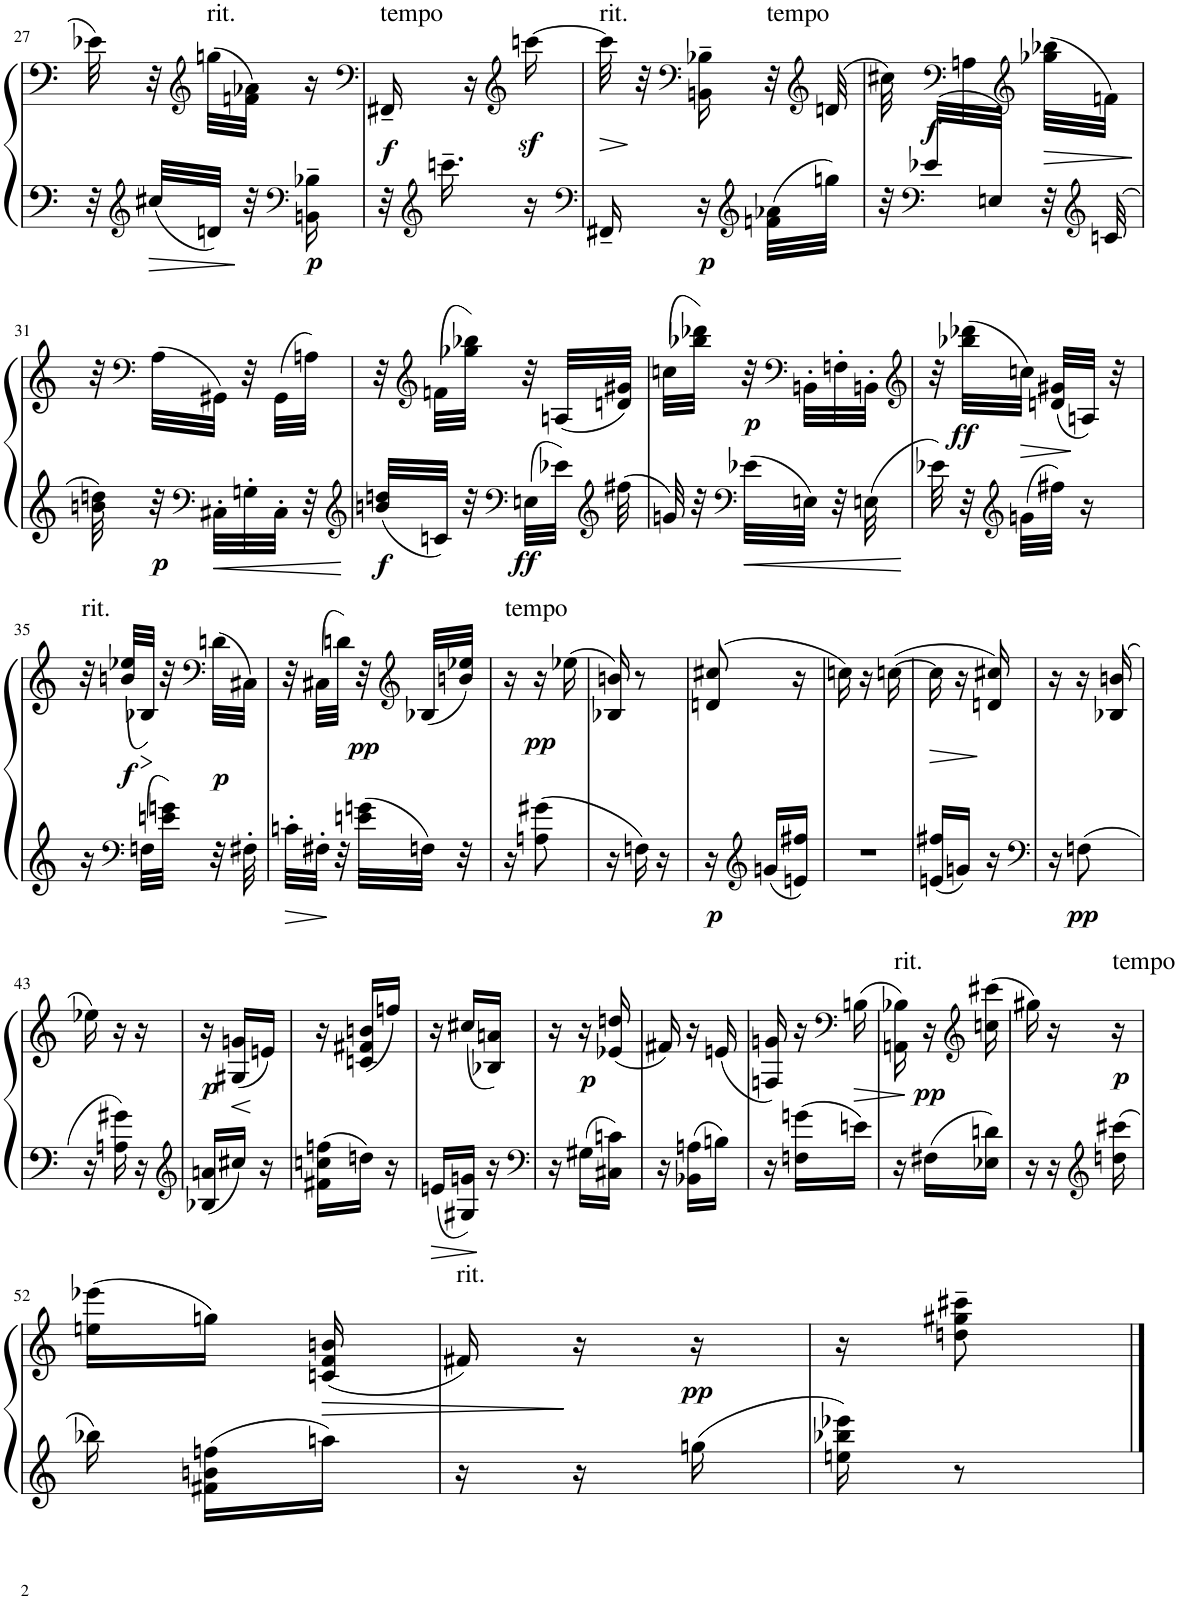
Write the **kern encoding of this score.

**kern	**kern	**dynam
*part1	*part1	*part1
*staff2	*staff1	*staff1/2
*I"Piano	*	*
*I'Pno.	*	*
!!LO:PB:g=z
*clefF4	*clefF4	*
*k[]	*k[]	*
*M3/16	*M3/16	*
=27	=27	=27
32r	32e-X\	.
*clefG2	*	*
32cc#X/LLL	32r	.
*	*clefG2	*
!	!LO:TX:a:t=rit.	!
32dn/JJJ	(32ggn\LLL	.
32r	32fn\ 32a-X\JJJ)	.
*clefF4	*	*
!	!	!LO:DY:b=2
16BBn\~ 16B-X\~	16r	p
=28	=28	=28
*	*clefF4	*
!	!LO:TX:a:t=tempo	!
!	!	!LO:DY:b
32r	16FF#X~/	f
*clefG2	*	*
16.cccn~\	.	.
.	16r	.
*	*clefG2	*
16r	[16cccnz<\	.
=29	=29	=29
*clefF4	*	*
!	!LO:TX:a:t=rit.	!
!	!	!LO:HP:b
16FF#X~/	32ccc\]	>
.	32r	]
*	*clefF4	*
!	!	!LO:DY:b=2
16r	16BBn\~ 16B-X\~	p
*clefG2	*	*
!	!LO:TX:a:t=tempo	!
32fn\ 32a-X\LLL	32r	.
*	*clefG2	*
32ggn\JJJ	(32dn/	.
=30	=30	=30
*	*^	*
32r	32cc#X\)	16ryy	.
*clefF4	*	*	*
!	!	!	!LO:DY:b
32e-X/LLL	32ryy	.	f
*	*clefF4	*	*
32ryy	32ryy	32An\	.
32En/JJJ	32ryy	16.ryy	.
*	*clefG2	*	*
!	!	!	!LO:HP:b
32r	(32gg-X\ 32bb-X\LLL	.	>
*clefG2	*	*	*
32cn/	32fn\JJJ)	.	.
*	*v	*v	*
.	.	]
!!LO:LB:g=z
=31	=31	=31
32bn\ 32ddn\	32r	.
*	*clefF4	*
!	!	!LO:DY:b=2
32r	(32A\LLL	p
*clefF4	*	*
32C#X'\LLL	32GG#X\JJJ)	.
32Gn'\	32r	.
32C#'\JJJ	(32GG#\LLL	.
32r	32An\JJJ)	.
=32	=32	=32
*clefG2	*	*
!	!	!LO:DY:b=2
32bn/ 32ddn/LLL	32r	f
*	*clefG2	*
32cn/JJJ	(32fn\LLL	.
32r	32gg-X\ 32bb-X\JJJ)	.
*clefF4	*	*
!	!	!LO:DY:b=2
32En\LLL	32r	ff
32e-X\JJJ	(32An/LLL	.
*clefG2	*	*
32ff#X\	32dn/ 32g#X/JJJ)	.
=33	=33	=33
32gn/	(32ccn\LLL	.
32r	32bb-X\ 32ddd-X\JJJ)	.
*clefF4	*	*
!	!	!LO:DY:b
32e-X\LLL	32r	p
*	*clefF4	*
32En\JJJ	32BBn'\LLL	.
32r	32Fn'\	.
32En\	32BBn'\JJJ	.
=34	=34	=34
*	*clefG2	*
32e-X\	32r	.
!	!	!LO:DY:b
32r	(32bb-X\ 32ddd-X\LLL	ff
*clefG2	*	*
!	!	!LO:HP:b
32gn\LLL	32ccn\JJJ)	>
32ff#X\JJJ	(32dn/ 32g#X/LLL	.
16r	32An/JJJ)	]
.	32r	.
!!LO:LB:g=z
=35	=35	=35
!	!LO:TX:a:t=rit.	!
16r	32r	.
!	!	!LO:DY:b
.	(32bn/ 32ee-X/LLL	f
*clefF4	*	*
!	!	!LO:HP:b
32Fn\LLL	32B-X/JJJ)	>
32en\ 32gn\JJJ	32r	]
*	*clefF4	*
!	!	!LO:DY:b
32r	(32dn\LLL	p
32F#X'\	32C#X\JJJ)	.
=36	=36	=36
32cn'\LLL	32r	.
32F#X'\JJJ	(32C#X\LLL	.
32r	32dn\JJJ)	.
!	!	!LO:DY:b
32en\ 32gn\LLL	32r	pp
*	*clefG2	*
32Fn\JJJ	(32B-X/LLL	.
32r	32bn/ 32ee-X/JJJ)	.
=37	=37	=37
!	!LO:TX:a:t=tempo	!
16r	16r	.
!	!	!LO:DY:b
8An\ 8g#X\	16r	pp
.	(16ee-X\	.
=38	=38	=38
16r	16B-X/ 16bn/)	.
16Fn\	8r	.
16r	.	.
=39	=39	=39
!	!	!LO:DY:b=2
16r	(8dn/ 8cc#X/	p
*clefG2	*	*
16gn/LL	.	.
16en/ 16ff#X/JJ	16r	.
=40	=40	=40
8.r	16ccn\)	.
.	16r	.
.	([16ccn\	.
=41	=41	=41
!	!	!LO:HP:b
16en/ 16ff#X/LL	16cc\]	>
16gn/JJ	16r	.
16r	16dn/ 16cc#X/)	]
=42	=42	=42
*clefF4	*	*
16r	16r	.
!	!	!LO:DY:b=2
8Fn\	16r	pp
.	(16B-X/ 16bn/	.
!!LO:LB:g=z
=43	=43	=43
16r	16ee-X\)	.
16An\ 16g#X\	16r	.
16r	16r	.
=44	=44	=44
*clefG2	*	*
!	!	!LO:DY:b
16B-X/ 16an/LL	16r	p
!	!	!LO:HP:b
16cc#X/JJ	(16G#X/ 16gn/LL	<
16r	16en/JJ)	[
=45	=45	=45
16f#X\ 16ccn\ 16ffn\LL	16r	.
16ddn\JJ	(16cn/ 16f#X/ 16bn/LL	.
16r	16ffn/JJ)	.
=46	=46	=46
16en/LL	16r	.
16G#X/ 16gn/JJ	(16cc#X/LL	.
16r	16B-X/ 16an/JJ)	.
=47	=47	=47
*clefF4	*	*
16r	16r	.
!	!	!LO:DY:b
16G#X\LL	16r	p
16C#X\ 16cn\JJ	(16e-X/ 16ddn/	.
=48	=48	=48
16r	16f#X/)	.
16BB-X\ 16An\LL	16r	.
16Bn\JJ	(16en/	.
=49	=49	=49
16r	16Fn/ 16gn/)	.
16Fn\ 16gn\LL	16r	.
*	*clefF4	*
!	!	!LO:HP:b
16en\JJ	(16Bn\	>
=50	=50	=50
!	!LO:TX:a:t=rit.	!
16r	16AAn\ 16B-X\)	.
!	!	!LO:DY:n=1:b
16F#X\LL	16r	] pp
*	*clefG2	*
16E-X\ 16dn\JJ	(16ccn\ 16ccc#X\	.
=51	=51	=51
16r	16gg#X\)	.
16r	16r	.
*clefG2	*	*
!	!LO:TX:a:t=tempo	!
!	!	!LO:DY:b
16ddn\ 16ccc#X\	16r	p
!!LO:LB:g=z
=52	=52	=52
16bb-X\	(16een\ 16eee-X\LL	.
16f#X\ 16bn\ 16ffn\LL	16ggn\JJ)	.
!	!	!LO:HP:b
16aan\JJ	(16cn/ 16f/ 16bn/	>
=53	=53	=53
!	!LO:TX:a:t=rit.	!
16r	16f#X/)	.
16r	16r	]
!	!	!LO:DY:b
16ggn\	16r	pp
=54	=54	=54
16een\ 16bb-X\ 16eee-X\	16r	.
8r	8ddn\~ 8gg#X\~ 8ccc#X\~	.
==	==	==
*-	*-	*-
